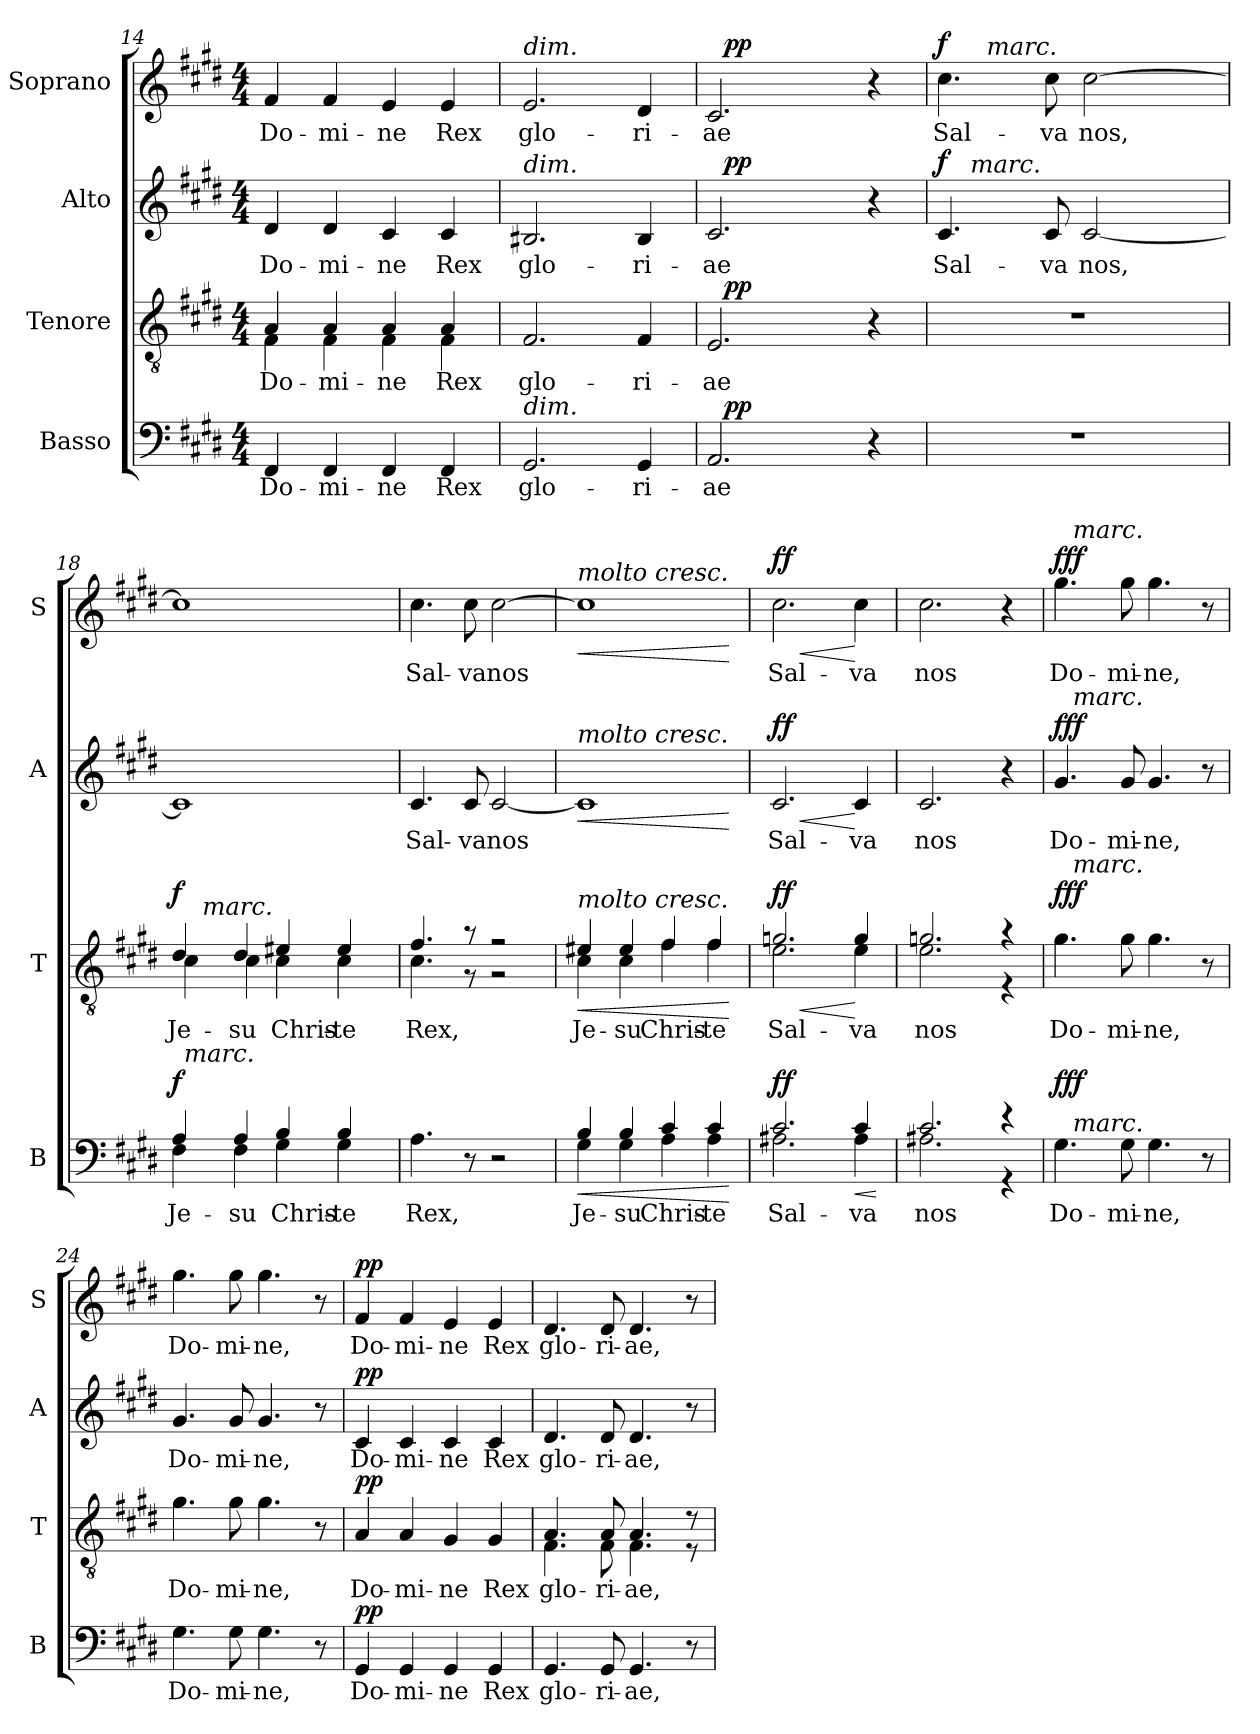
**kern	**text	**dynam	**kern	**text	**dynam	**kern	**text	**dynam	**kern	**text	**dynam
*part4	*part4	*part4	*part3	*part3	*part3	*part2	*part2	*part2	*part1	*part1	*part1
*staff4	*staff4	*staff4	*staff3	*staff3	*staff3	*staff2	*staff2	*staff2	*staff1	*staff1	*staff1
*I"Basso	*	*	*I"Tenore	*	*	*I"Alto	*	*	*I"Soprano	*	*
*I'B	*	*	*I'T	*	*	*I'A	*	*	*I'S	*	*
*clefF4	*	*	*clefGv2	*	*	*clefG2	*	*	*clefG2	*	*
*k[f#c#g#d#]	*	*	*k[f#c#g#d#]	*	*	*k[f#c#g#d#]	*	*	*k[f#c#g#d#]	*	*
*c#:	*	*	*c#:	*	*	*c#:	*	*	*c#:	*	*
*M4/4	*	*	*M4/4	*	*	*M4/4	*	*	*M4/4	*	*
=14	=14	=14	=14	=14	=14	=14	=14	=14	=14	=14	=14
!	!LO:LY:b	!	!	!LO:LY:b	!	!	!LO:LY:b	!	!	!LO:LY:b	!
*	*	*	*^	*	*	*	*	*	*	*	*
4FF#/	Do-	.	4A/	4F#\	Do-	.	4d#/	Do-	.	4f#/	-Do-	.
!	!LO:LY:b	!	!	!	!LO:LY:b	!	!	!LO:LY:b	!	!	!LO:LY:b	!
4FF#/	-mi-	.	4A/	4F#\	-mi-	.	4d#/	-mi-	.	4f#/	-mi-	.
!	!LO:LY:b	!	!	!	!LO:LY:b	!	!	!LO:LY:b	!	!	!LO:LY:b	!
4FF#/	-ne	.	4A/	4F#\	-ne	.	4c#/	-ne	.	4e/	-ne	.
!	!LO:LY:b	!	!	!	!LO:LY:b	!	!	!LO:LY:b	!	!	!LO:LY:b	!
4FF#/	Rex	.	4A/	4F#\	Rex	.	4c#/	Rex	.	4e/	Rex	.
=15	=15	=15	=15	=15	=15	=15	=15	=15	=15	=15	=15	=15
!	!	!	!	!	!	!	!	!	!	!LO:TX:a:i:t=dim.	!	!
!	!	!	!	!	!	!	!LO:TX:a:i:t=dim.	!	!	!	!	!
!	!	!	!LO:TX:a:i:t=dim.	!	!	!	!	!	!	!	!	!
!LO:TX:a:i:t=dim.	!	!	!	!	!	!	!	!	!	!	!	!
!	!LO:LY:b	!	!	!	!LO:LY:b	!	!	!LO:LY:b	!	!	!LO:LY:b	!
*	*	*	*v	*v	*	*	*	*	*	*	*	*
2.GG#/	glo-	.	2.F#/	glo-	.	2.B#X/	glo-	.	2.e/	glo-	.
!	!LO:LY:b	!	!	!LO:LY:b	!	!	!LO:LY:b	!	!	!LO:LY:b	!
4GG#/	-ri-	.	4F#/	-ri-	.	4B#/	-ri-	.	4d#/	-ri-	.
=16	=16	=16	=16	=16	=16	=16	=16	=16	=16	=16	=16
!	!LO:LY:b	!	!	!LO:LY:b	!	!	!LO:LY:b	!	!	!LO:LY:b	!
*^	*	*	*^	*	*	*^	*	*	*^	*	*
2.AA/	32ryy	-ae	.	2.E/	32ryy	-ae	.	2.c#/	32ryy	-ae	.	2.c#/	32ryy	-ae	.
!	!	!	!LO:DY:a	!	!	!	!LO:DY:a	!	!	!	!LO:DY:a	!	!	!	!LO:DY:a
.	2ryy	.	pp	.	2ryy	.	pp	.	2ryy	.	pp	.	2ryy	.	pp
.	4...ryy	.	.	.	4...ryy	.	.	.	4...ryy	.	.	.	4...ryy	.	.
4r	.	.	.	4r	.	.	.	4r	.	.	.	4r	.	.	.
=17	=17	=17	=17	=17	=17	=17	=17	=17	=17	=17	=17	=17	=17	=17	=17
!	!	!	!	!	!	!	!	!	!	!LO:LY:b	!LO:DY:a	!	!	!LO:LY:b	!LO:DY:a
*v	*v	*	*	*	*	*	*	*	*	*	*	*	*	*	*
*	*	*	*v	*v	*	*	*	*	*	*	*	*	*	*
1r	.	.	1r	.	.	4.c#/	16.ryy	Sal-	f	4.cc#\	8ryy	Sal-	f
!	!	!	!	!	!	!	!LO:TX:a:i:t=marc.	!	!	!	!	!	!
.	.	.	.	.	.	.	2ryy	.	.	.	.	.	.
!	!	!	!	!	!	!	!	!	!	!	!LO:TX:a:i:t=marc.	!	!
.	.	.	.	.	.	.	.	.	.	.	2..ryy	.	.
!	!	!	!	!	!	!	!	!LO:LY:b	!	!	!	!LO:LY:b	!
.	.	.	.	.	.	8c#/	.	-va	.	8cc#\	.	-va	.
!	!	!	!	!	!	!	!	!LO:LY:b	!	!	!	!LO:LY:b	!
.	.	.	.	.	.	[2c#/	.	nos,	.	[2cc#\	.	nos,	.
.	.	.	.	.	.	.	4ryy	.	.	.	.	.	.
.	.	.	.	.	.	.	8ryy	.	.	.	.	.	.
.	.	.	.	.	.	.	32ryy	.	.	.	.	.	.
!!LO:LB:g=z
=18	=18	=18	=18	=18	=18	=18	=18	=18	=18	=18	=18	=18	=18
!	!LO:LY:b	!	!	!	!	!	!	!	!	!	!	!	!
*^	*	*	*	*	*	*	*	*	*	*	*	*	*
!	!	!LO:LY:b	!LO:DY:a	!	!LO:LY:b	!LO:DY:a	!	!	!	!	!	!	!	!
*	*^	*	*	*^	*	*	*	*	*	*	*	*	*	*
*	*	*	*	*	*	*	*	*	*v	*v	*	*	*	*	*	*
*	*	*	*	*	*	*^	*	*	*	*	*	*v	*v	*	*
4A/	4F#\	32ryy	Je-	f	4d#/	4c#\	16.ryy	Je-	f	1c#]	.	.	1cc#]	.	.
!	!	!LO:TX:a:i:t=marc.	!	!	!	!	!	!	!	!	!	!	!	!	!
.	.	2ryy	.	.	.	.	.	.	.	.	.	.	.	.	.
!	!	!	!	!	!	!	!LO:TX:a:i:t=marc.	!	!	!	!	!	!	!	!
.	.	.	.	.	.	.	2ryy	.	.	.	.	.	.	.	.
!	!	!	!LO:LY:b	!	!	!	!	!	!	!	!	!	!	!	!
!	!	!	!LO:LY:b	!	!	!	!	!LO:LY:b	!	!	!	!	!	!	!
4A/	4F#\	.	-su	.	4d#/	4c#\	.	-su	.	.	.	.	.	.	.
!	!	!	!LO:LY:b	!	!	!	!	!	!	!	!	!	!	!	!
!	!	!	!LO:LY:b	!	!	!	!	!LO:LY:b	!	!	!	!	!	!	!
4B/	4G#\	.	Chris-	.	4e#X/	4c#\	.	Chris-	.	.	.	.	.	.	.
.	.	4...ryy	.	.	.	.	.	.	.	.	.	.	.	.	.
.	.	.	.	.	.	.	4ryy	.	.	.	.	.	.	.	.
!	!	!	!LO:LY:b	!	!	!	!	!	!	!	!	!	!	!	!
!	!	!	!LO:LY:b	!	!	!	!	!LO:LY:b	!	!	!	!	!	!	!
4B/	4G#\	.	-te	.	4e#/	4c#\	.	-te	.	.	.	.	.	.	.
.	.	.	.	.	.	.	8ryy	.	.	.	.	.	.	.	.
.	.	.	.	.	.	.	32ryy	.	.	.	.	.	.	.	.
=19	=19	=19	=19	=19	=19	=19	=19	=19	=19	=19	=19	=19	=19	=19	=19
!	!	!	!LO:LY:b	!	!	!	!	!LO:LY:b	!	!	!LO:LY:b	!	!	!LO:LY:b	!
*v	*v	*v	*	*	*	*	*	*	*	*	*	*	*	*	*
*	*	*	*	*v	*v	*	*	*	*	*	*	*	*
4.A\	Rex,	.	4.f#/	4.c#\	Rex,	.	4.c#/	Sal-	.	4.cc#\	Sal-	.
!	!	!	!	!	!	!	!	!LO:LY:b	!	!	!LO:LY:b	!
8r	.	.	8r	8r	.	.	8c#/	-va	.	8cc#\	-va	.
!	!	!	!	!	!	!	!	!LO:LY:b	!	!	!LO:LY:b	!
2r	.	.	2r	2r	.	.	[2c#/	nos	.	[2cc#\	nos	.
=20	=20	=20	=20	=20	=20	=20	=20	=20	=20	=20	=20	=20
!	!	!	!	!	!	!	!	!	!	!LO:TX:a:i:t=molto cresc.	!	!
!	!	!	!	!	!	!	!LO:TX:a:i:t=molto cresc.	!	!	!	!	!
!	!	!	!LO:TX:a:i:t=molto cresc.	!	!	!	!	!	!	!	!	!
!LO:TX:a:i:t=molto cresc.	!	!	!	!	!	!	!	!	!	!	!	!
!	!LO:LY:b	!LO:HP:b	!	!	!LO:LY:b	!LO:HP:b	!	!	!LO:HP:b	!	!	!LO:HP:b
*^	*	*	*	*	*	*	*	*	*	*	*	*
4B/	4G#\	Je-	<	4e#X/	4c#\	Je-	<	1c#]	.	<	1cc#]	.	<
!	!	!LO:LY:b	!	!	!	!LO:LY:b	!	!	!	!	!	!	!
4B/	4G#\	-su	.	4e#/	4c#\	-su	.	.	.	.	.	.	.
!	!	!LO:LY:b	!	!	!	!LO:LY:b	!	!	!	!	!	!	!
4c#/	4A\	Chris-	.	4f#/	4f#\	Chris-	.	.	.	.	.	.	.
!	!	!LO:LY:b	!	!	!	!LO:LY:b	!	!	!	!	!	!	!
4c#/	4A\	-te	.	4f#/	4f#\	-te	.	.	.	.	.	.	.
*v	*v	*	*	*	*	*	*	*	*	*	*	*	*
*	*	*	*v	*v	*	*	*	*	*	*	*	*
.	.	[	.	.	[	.	.	[	.	.	[
=21	=21	=21	=21	=21	=21	=21	=21	=21	=21	=21	=21
!	!LO:LY:b	!LO:DY:a	!	!LO:LY:b	!LO:HP:b	!	!LO:LY:b	!LO:HP:b	!	!LO:LY:b	!LO:HP:b
*^	*	*	*^	*	*	*	*	*	*	*	*
!	!	!	!	!	!	!	!LO:DY:n=1:a	!	!	!LO:DY:n=1:a	!	!	!LO:DY:n=1:a
2.c#/	2.A#X\	Sal-	ff	2.gn/	2.e\	Sal-	< ff	2.c#/	Sal-	< ff	2.cc#\	Sal-	< ff
!	!	!LO:LY:b	!LO:HP:b	!	!	!LO:LY:b	!	!	!LO:LY:b	!	!	!LO:LY:b	!
4c#/	4A#\	-va	<	4g/	4e\	-va	[	4c#/	-va	[	4cc#\	-va	[
*v	*v	*	*	*	*	*	*	*	*	*	*	*	*
*	*	*	*v	*v	*	*	*	*	*	*	*	*
.	.	[	.	.	.	.	.	.	.	.	.
=22	=22	=22	=22	=22	=22	=22	=22	=22	=22	=22	=22
!	!LO:LY:b	!	!	!LO:LY:b	!	!	!LO:LY:b	!	!	!LO:LY:b	!
*^	*	*	*^	*	*	*	*	*	*	*	*
2.c#/	2.A#X\	nos	.	2.gn/	2.e\	nos	.	2.c#/	nos	.	2.cc#\	nos	.
4r	4r	.	.	4r	4r	.	.	4r	.	.	4r	.	.
!!LO:PB:g=z
=23	=23	=23	=23	=23	=23	=23	=23	=23	=23	=23	=23	=23	=23
!	!	!LO:LY:b	!LO:DY:a	!	!	!LO:LY:b	!LO:DY:a	!	!LO:LY:b	!LO:DY:a	!	!LO:LY:b	!LO:DY:a
*	*	*	*	*	*	*	*	*^	*	*	*^	*	*
4.G#\	16ryy	Do-	fff	4.g#\	16ryy	Do-	fff	4.g#/	16ryy	Do-	fff	4.gg#\	16ryy	Do-	fff
!	!	!	!	!	!	!	!	!	!	!	!	!	!LO:TX:a:i:t=marc.	!	!
!	!	!	!	!	!	!	!	!	!LO:TX:a:i:t=marc.	!	!	!	!	!	!
!	!	!	!	!	!LO:TX:a:i:t=marc.	!	!	!	!	!	!	!	!	!	!
!	!LO:TX:a:i:t=marc.	!	!	!	!	!	!	!	!	!	!	!	!	!	!
.	2...ryy	.	.	.	2...ryy	.	.	.	2...ryy	.	.	.	2...ryy	.	.
!	!	!LO:LY:b	!	!	!	!LO:LY:b	!	!	!	!LO:LY:b	!	!	!	!LO:LY:b	!
8G#\	.	-mi-	.	8g#\	.	-mi-	.	8g#/	.	-mi-	.	8gg#\	.	-mi-	.
!	!	!LO:LY:b	!	!	!	!LO:LY:b	!	!	!	!LO:LY:b	!	!	!	!LO:LY:b	!
4.G#\	.	-ne,	.	4.g#\	.	-ne,	.	4.g#/	.	-ne,	.	4.gg#\	.	-ne,	.
8r	.	.	.	8r	.	.	.	8r	.	.	.	8r	.	.	.
=24	=24	=24	=24	=24	=24	=24	=24	=24	=24	=24	=24	=24	=24	=24	=24
!	!	!LO:LY:b	!	!	!	!LO:LY:b	!	!	!	!LO:LY:b	!	!	!	!LO:LY:b	!
*v	*v	*	*	*	*	*	*	*v	*v	*	*	*v	*v	*	*
*	*	*	*v	*v	*	*	*	*	*	*	*	*
4.G#\	Do-	.	4.g#\	Do-	.	4.g#/	Do-	.	4.gg#\	Do-	.
!	!LO:LY:b	!	!	!LO:LY:b	!	!	!LO:LY:b	!	!	!LO:LY:b	!
8G#\	-mi-	.	8g#\	-mi-	.	8g#/	-mi-	.	8gg#\	-mi-	.
!	!LO:LY:b	!	!	!LO:LY:b	!	!	!LO:LY:b	!	!	!LO:LY:b	!
4.G#\	-ne,	.	4.g#\	-ne,	.	4.g#/	-ne,	.	4.gg#\	-ne,	.
8r	.	.	8r	.	.	8r	.	.	8r	.	.
=25	=25	=25	=25	=25	=25	=25	=25	=25	=25	=25	=25
!	!LO:LY:b	!LO:DY:a	!	!LO:LY:b	!LO:DY:a	!	!LO:LY:b	!LO:DY:a	!	!LO:LY:b	!LO:DY:a
4GG#/	Do-	pp	4A/	Do-	pp	4c#/	Do-	pp	4f#/	Do-	pp
!	!LO:LY:b	!	!	!LO:LY:b	!	!	!LO:LY:b	!	!	!LO:LY:b	!
4GG#/	-mi-	.	4A/	-mi-	.	4c#/	-mi-	.	4f#/	-mi-	.
!	!LO:LY:b	!	!	!LO:LY:b	!	!	!LO:LY:b	!	!	!LO:LY:b	!
4GG#/	-ne	.	4G#/	-ne	.	4c#/	-ne	.	4e/	-ne	.
!	!LO:LY:b	!	!	!LO:LY:b	!	!	!LO:LY:b	!	!	!LO:LY:b	!
4GG#/	Rex	.	4G#/	Rex	.	4c#/	Rex	.	4e/	Rex	.
=26	=26	=26	=26	=26	=26	=26	=26	=26	=26	=26	=26
!	!LO:LY:b	!	!	!LO:LY:b	!	!	!LO:LY:b	!	!	!LO:LY:b	!
*	*	*	*^	*	*	*	*	*	*	*	*
4.GG#/	glo-	.	4.A/	4.F#\	glo-	.	4.d#/	glo-	.	4.d#/	glo-	.
!	!LO:LY:b	!	!	!	!LO:LY:b	!	!	!LO:LY:b	!	!	!LO:LY:b	!
8GG#/	-ri-	.	8A/	8F#\	-ri-	.	8d#/	-ri-	.	8d#/	-ri-	.
!	!LO:LY:b	!	!	!	!LO:LY:b	!	!	!LO:LY:b	!	!	!LO:LY:b	!
4.GG#/	-ae,	.	4.A/	4.F#\	-ae,	.	4.d#/	-ae,	.	4.d#/	-ae,	.
8r	.	.	8r	8r	.	.	8r	.	.	8r	.	.
*	*	*	*v	*v	*	*	*	*	*	*	*	*
=	=	=	=	=	=	=	=	=	=	=	=
*-	*-	*-	*-	*-	*-	*-	*-	*-	*-	*-	*-
